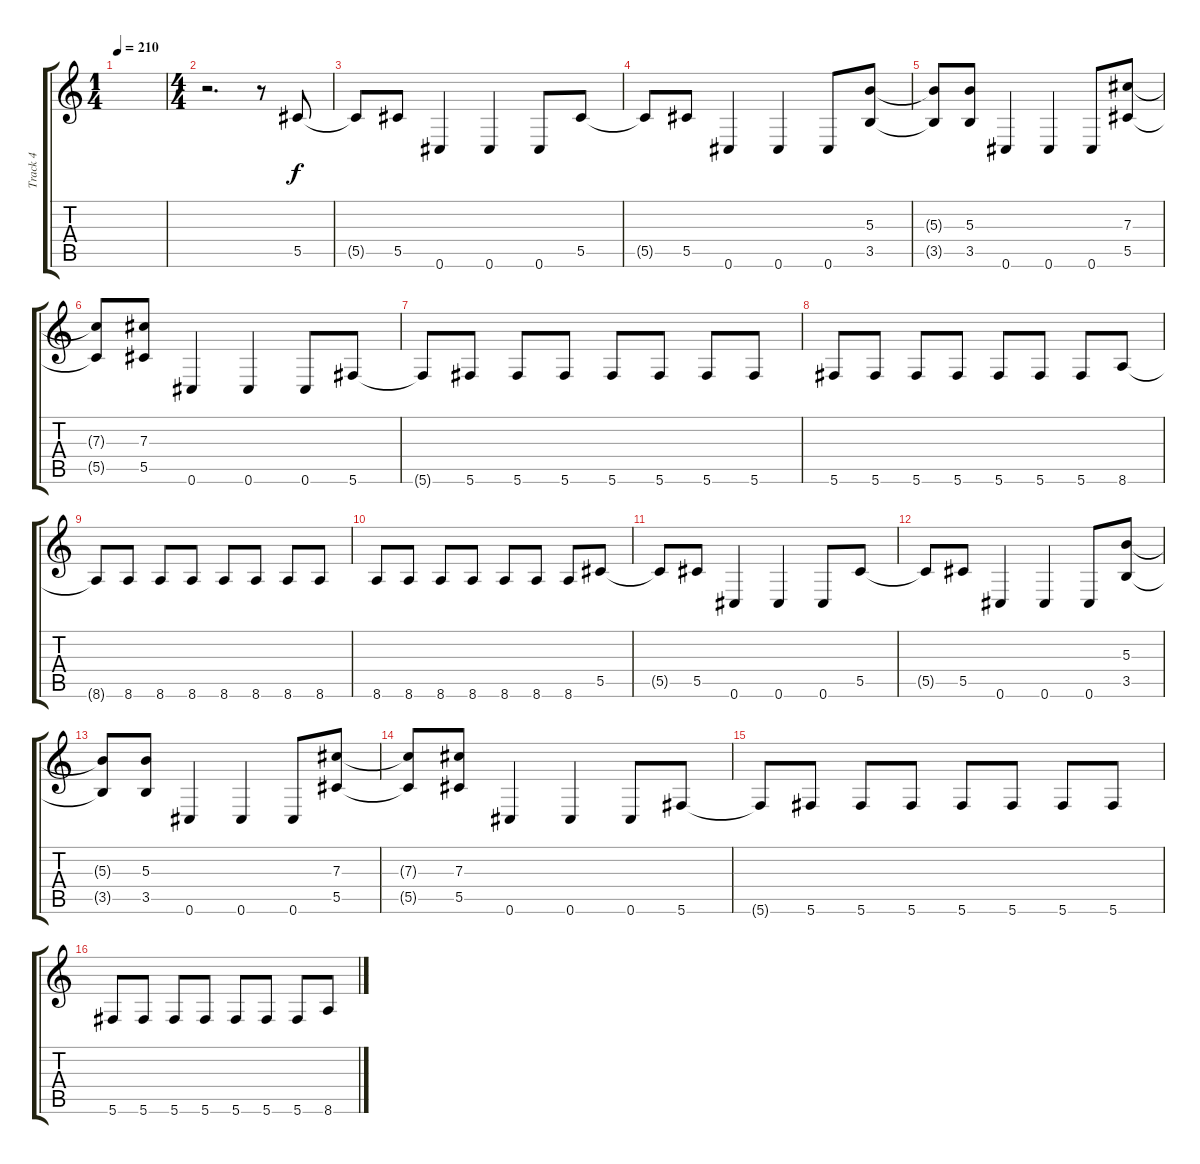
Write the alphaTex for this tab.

\track ("Track 4" "Track 4") {instrument electricguitarmuted}
\staff {score tabs}
\tuning (Eb4 Bb3 Gb3 Db3 Ab2 Db2) {hide}
\ts (1 4)
\tempo 210
\clef g2
\ks c
|
\ts (4 4)
r.2{d} r.8 5.5.8 |
5.5{t}.8 5.5.8 0.6.4 0.6.4 0.6.8 5.5.8 |
5.5{t}.8 5.5.8 0.6.4 0.6.4 0.6.8 (5.3 3.5).8 |
(5.3{t} 3.5{t}).8 (5.3 3.5).8 0.6.4 0.6.4 0.6.8 (7.3 5.5).8 |
(7.3{t} 5.5{t}).8 (7.3 5.5).8 0.6.4 0.6.4 0.6.8 5.6.8 |
5.6{t}.8 5.6.8 5.6.8 5.6.8 5.6.8 5.6.8 5.6.8 5.6.8 |
5.6.8 5.6.8 5.6.8 5.6.8 5.6.8 5.6.8 5.6.8 8.6.8 |
8.6{t}.8 8.6.8 8.6.8 8.6.8 8.6.8 8.6.8 8.6.8 8.6.8 |
8.6.8 8.6.8 8.6.8 8.6.8 8.6.8 8.6.8 8.6.8 5.5.8 |
5.5{t}.8 5.5.8 0.6.4 0.6.4 0.6.8 5.5.8 |
5.5{t}.8 5.5.8 0.6.4 0.6.4 0.6.8 (5.3 3.5).8 |
(5.3{t} 3.5{t}).8 (5.3 3.5).8 0.6.4 0.6.4 0.6.8 (7.3 5.5).8 |
(7.3{t} 5.5{t}).8 (7.3 5.5).8 0.6.4 0.6.4 0.6.8 5.6.8 |
5.6{t}.8 5.6.8 5.6.8 5.6.8 5.6.8 5.6.8 5.6.8 5.6.8 |
5.6.8 5.6.8 5.6.8 5.6.8 5.6.8 5.6.8 5.6.8 8.6.8
